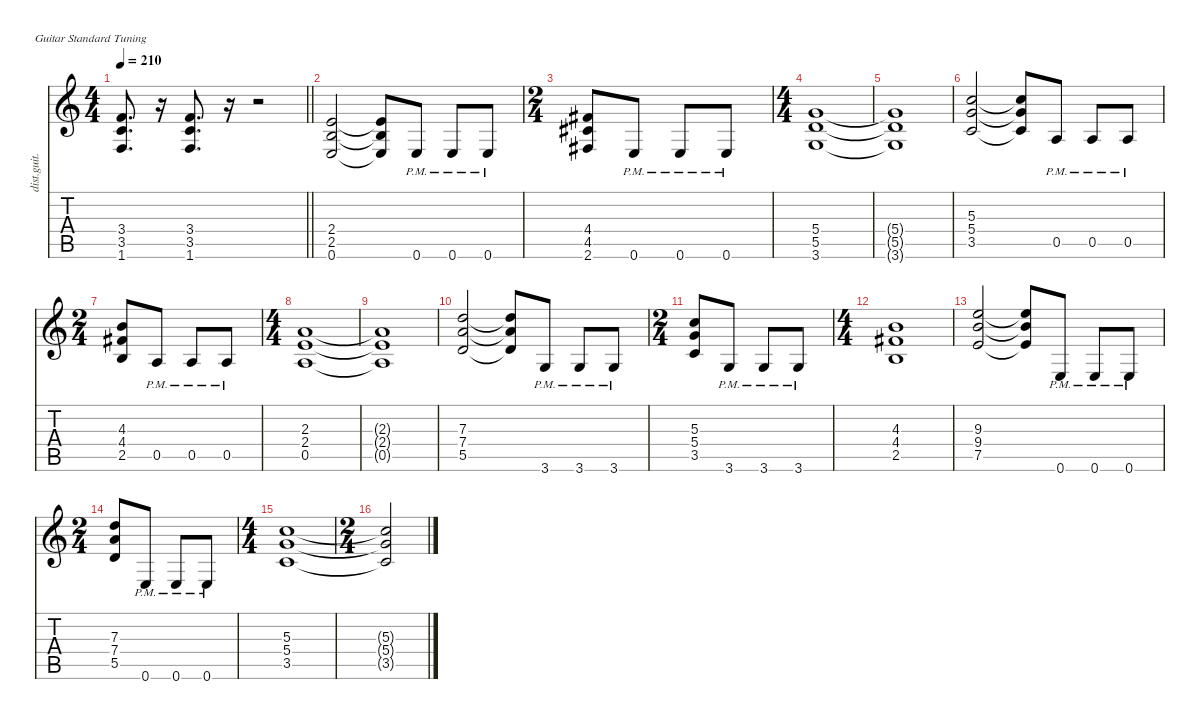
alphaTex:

\defaultSystemsLayout 4
\hideDynamics
\bracketExtendMode nobrackets
\otherSystemsTrackNameOrientation horizontal
\track ("James Hetfield" "dist.guit.") {instrument distortionguitar}
\staff {score tabs}
\tuning (E4 B3 G3 D3 A2 E2)
\ts (4 4)
\tempo 210
\clef g2
\barLineRight lightlight
\ks c
(3.4 3.5 1.6).8{d dy fff} r.16 (3.4 3.5 1.6).8{d} r.16 r.2 |
(2.4 2.5 0.6).2 (2.4{t} 2.5{t} 0.6{t}).8{dy f} 0.6{pm}.8{dy fff} 0.6{pm}.8 0.6{pm}.8 |
\ts (2 4)
\beaming (8 2 2 2 2)
(4.4{acc #} 4.5{acc #} 2.6{acc #}).8{dy f} 0.6{pm}.8{dy fff} 0.6{pm}.8 0.6{pm}.8 |
\ts (4 4)
\beaming (8 2 2 2 2)
(5.4 5.5 3.6).1{dy f} |
(5.4{t} 5.5{t} 3.6{t}).1 |
(5.3 5.4 3.5).2{dy fff} (5.3{t} 5.4{t} 3.5{t}).8{dy f} 0.5{pm}.8{dy fff} 0.5{pm}.8 0.5{pm}.8 |
\ts (2 4)
\beaming (8 2 2 2 2)
(4.3 4.4{acc #} 2.5).8{dy f} 0.5{pm}.8{dy fff} 0.5{pm}.8 0.5{pm}.8 |
\ts (4 4)
\beaming (8 2 2 2 2)
(2.3 2.4 0.5).1 |
(2.3{t} 2.4{t} 0.5{t}).1{dy f} |
(7.3 7.4 5.5).2{dy fff} (7.3{t} 7.4{t} 5.5{t}).8{dy f} 3.6{pm}.8{dy fff} 3.6{pm}.8 3.6{pm}.8 |
\ts (2 4)
\beaming (8 2 2 2 2)
(5.3 5.4 3.5).8 3.6{pm}.8 3.6{pm}.8 3.6{pm}.8 |
\ts (4 4)
\beaming (8 2 2 2 2)
(4.3 4.4{acc #} 2.5).1 |
(9.3 9.4 7.5).2 (9.3{t} 9.4{t} 7.5{t}).8{dy f} 0.6{pm}.8{dy fff} 0.6{pm}.8 0.6{pm}.8 |
\ts (2 4)
\beaming (8 2 2 2 2)
(7.3 7.4 5.5).8 0.6{pm}.8 0.6{pm}.8 0.6{pm}.8 |
\ts (4 4)
\beaming (8 2 2 2 2)
(5.3 5.4 3.5).1 |
\ts (2 4)
\beaming (8 2 2 2 2)
(5.3{t} 5.4{t} 3.5{t}).2{dy f}
